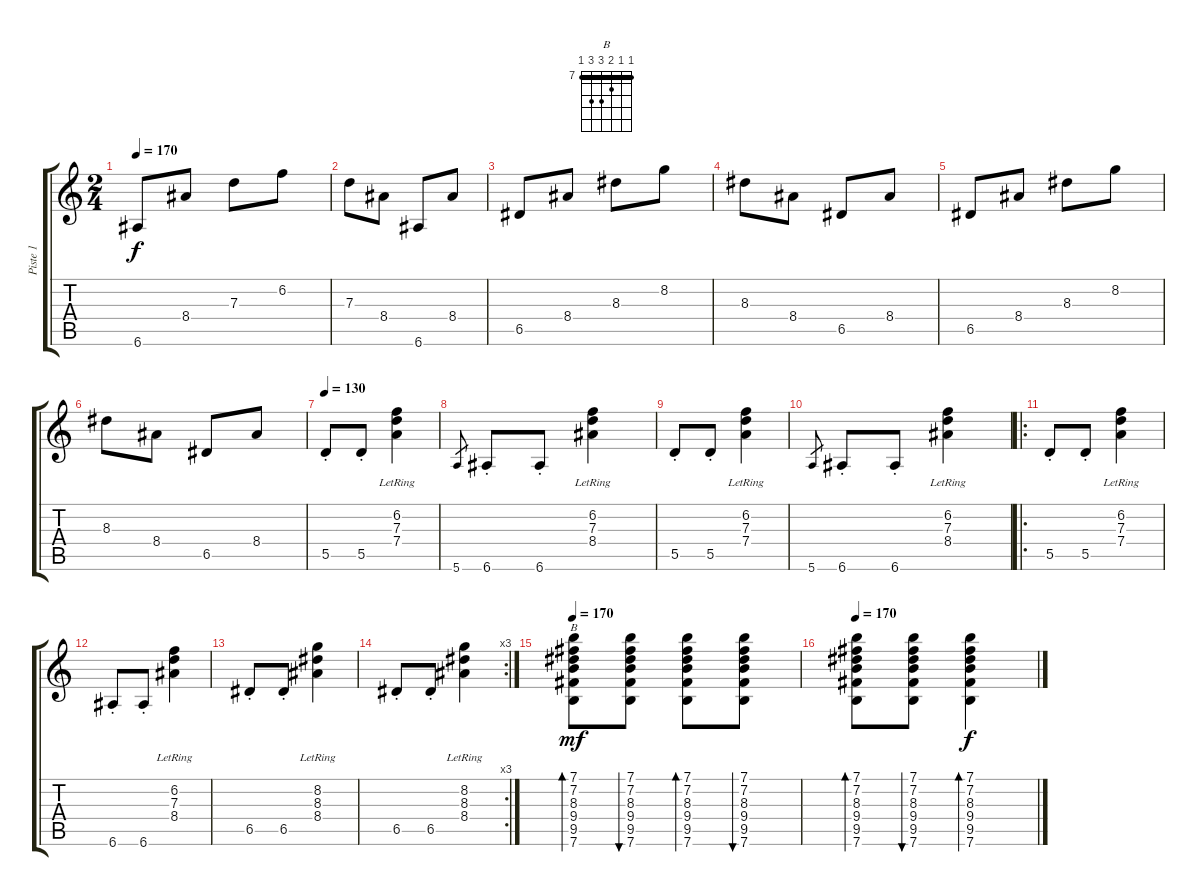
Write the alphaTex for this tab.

\track ("Piste 1" "Piste 1") {instrument acousticguitarnylon}
\staff {score tabs}
\tuning (E4 B3 G3 D3 A2 E2) {hide}
\chord ("B" 7 7 8 9 9 7) {firstfret 7 barre 7}
\ts (2 4)
\tempo 170
\clef g2
\ks c
6.6.8{dy f} 8.4.8 7.3.8 6.2.8 |
7.3.8 8.4.8 6.6.8 8.4.8 |
6.5.8 8.4.8 8.3.8 8.2.8 |
8.3.8 8.4.8 6.5.8 8.4.8 |
6.5.8 8.4.8 8.3.8 8.2.8 |
8.3.8 8.4.8 6.5.8 8.4.8 |
\tempo 130
5.5{st}.8 5.5{st}.8 (6.2{lr} 7.3{lr} 7.4{lr}).4 |
5.6.8{gr} 6.6{st}.8 6.6{st}.8 (6.2{lr} 7.3{lr} 8.4{lr}).4 |
5.5{st}.8 5.5{st}.8 (6.2{lr} 7.3{lr} 7.4{lr}).4 |
5.6.8{gr} 6.6{st}.8 6.6{st}.8 (6.2{lr} 7.3{lr} 8.4{lr}).4 |
\ro
5.5{st}.8 5.5{st}.8 (6.2{lr} 7.3{lr} 7.4{lr}).4 |
6.6{st}.8 6.6{st}.8 (6.2{lr} 7.3{lr} 8.4{lr}).4 |
6.5{st}.8 6.5{st}.8 (8.2{lr} 8.3{lr} 8.4{lr}).4 |
\rc 3
6.5{st}.8 6.5{st}.8 (8.2{lr} 8.3{lr} 8.4{lr}).4 |
\tempo 170
(7.1 7.2 8.3 9.4 9.5 7.6).8{bd 60 ch "B" dy mf} (7.1 7.2 8.3 9.4 9.5 7.6).8{bu 60} (7.1 7.2 8.3 9.4 9.5 7.6).8{bd 60} (7.1 7.2 8.3 9.4 9.5 7.6).8{bu 60} |
\tempo 170
(7.1 7.2 8.3 9.4 9.5 7.6).8{bd 60} (7.1 7.2 8.3 9.4 9.5 7.6).8{bu 60} (7.1 7.2 8.3 9.4 9.5 7.6).4{bd 60 dy f}
